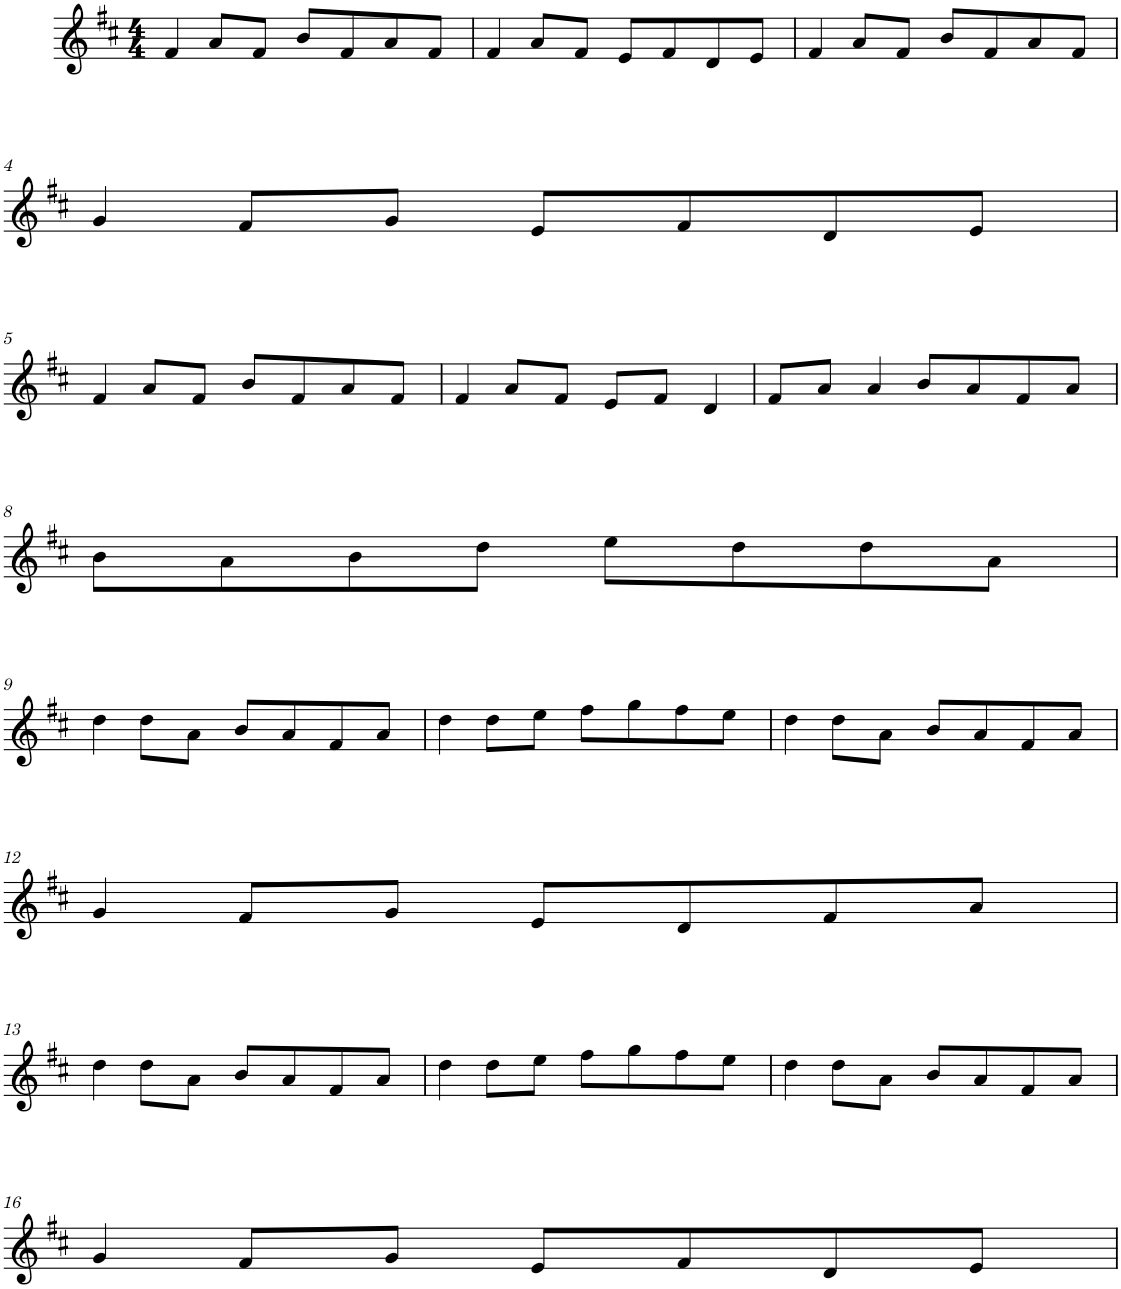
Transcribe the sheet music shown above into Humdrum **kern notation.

**kern
*part1
*staff1
*I"Voice
*I'V
*clefG2
*k[f#c#]
*M4/4
=1
4f#/
8a/L
8f#/J
8b/L
8f#/
8a/
8f#/J
=2
4f#/
8a/L
8f#/J
8e/L
8f#/
8d/
8e/J
=3
4f#/
8a/L
8f#/J
8b/L
8f#/
8a/
8f#/J
!!LO:LB:g=z
=4
4g/
8f#/L
8g/J
8e/L
8f#/
8d/
8e/J
!!LO:LB:g=z
=5
4f#/
8a/L
8f#/J
8b/L
8f#/
8a/
8f#/J
=6
4f#/
8a/L
8f#/J
8e/L
8f#/J
4d/
=7
8f#/L
8a/J
4a/
8b/L
8a/
8f#/
8a/J
!!LO:LB:g=z
=8
8b\L
8a\
8b\
8dd\J
8ee\L
8dd\
8dd\
8a\J
!!LO:LB:g=z
=9
4dd\
8dd\L
8a\J
8b/L
8a/
8f#/
8a/J
=10
4dd\
8dd\L
8ee\J
8ff#\L
8gg\
8ff#\
8ee\J
=11
4dd\
8dd\L
8a\J
8b/L
8a/
8f#/
8a/J
!!LO:LB:g=z
=12
4g/
8f#/L
8g/J
8e/L
8d/
8f#/
8a/J
!!LO:LB:g=z
=13
4dd\
8dd\L
8a\J
8b/L
8a/
8f#/
8a/J
=14
4dd\
8dd\L
8ee\J
8ff#\L
8gg\
8ff#\
8ee\J
=15
4dd\
8dd\L
8a\J
8b/L
8a/
8f#/
8a/J
!!LO:LB:g=z
=16
4g/
8f#/L
8g/J
8e/L
8f#/
8d/
8e/J
=
*-
